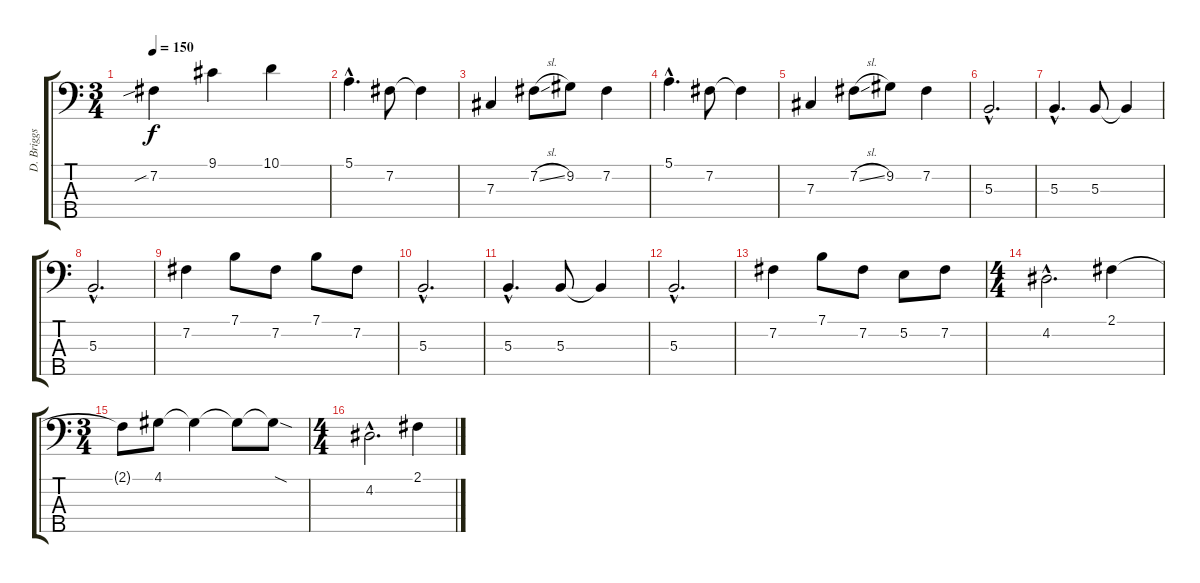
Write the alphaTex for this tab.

\track ("D. Briggs Bass" "D. Briggs ") {instrument electricbassfinger}
\staff {score tabs}
\tuning (E2 B1 Gb1 Db1 Ab0) {hide}
\ts (3 4)
\tempo 150
\clef f4
\ks c
7.2{sib}.4{dy f} 9.1.4 10.1.4 |
5.1{hac}.4{d} 7.2.8 7.2{t}.4 |
7.3.4 7.2{sl}.8 9.2.8 7.2.4 |
5.1{hac}.4{d} 7.2.8 7.2{t}.4 |
7.3.4 7.2{sl}.8 9.2.8 7.2.4 |
5.3{hac}.2{d} |
5.3{hac}.4{d} 5.3.8 5.3{t}.4 |
5.3{hac}.2{d} |
7.2.4 7.1.8 7.2.8 7.1.8 7.2.8 |
5.3{hac}.2{d} |
5.3{hac}.4{d} 5.3.8 5.3{t}.4 |
5.3{hac}.2{d} |
7.2.4 7.1.8 7.2.8 5.2.8 7.2.8 |
\ts (4 4)
4.2{hac}.2{d} 2.1.4 |
\ts (3 4)
2.1{t}.8 4.1.8 4.1{t}.4 4.1{t}.8 4.1{sod t}.8 |
\ts (4 4)
4.2{hac}.2{d} 2.1.4
